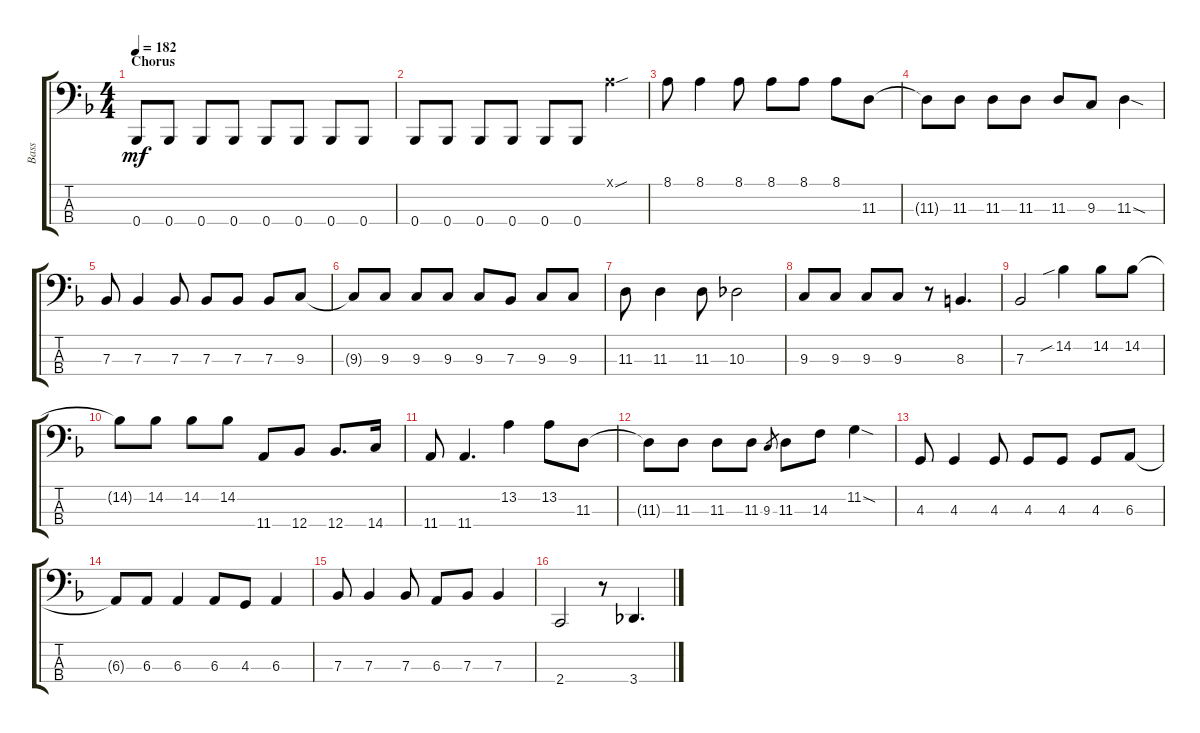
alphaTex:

\track ("Bass" "Bass") {instrument electricbassfinger}
\staff {score tabs}
\tuning (Db2 Ab1 Eb1 Bb0) {hide}
\ts (4 4)
\section ("" "Chorus")
\tempo 182
\clef f4
\ks f
0.4.8{dy mf} 0.4.8 0.4.8 0.4.8 0.4.8 0.4.8 0.4.8 0.4.8 |
0.4.8 0.4.8 0.4.8 0.4.8 0.4.8 0.4.8 8.1{sou x}.4 |
8.1.8 8.1.4 8.1.8 8.1.8 8.1.8 8.1.8 11.3.8 |
11.3{t}.8 11.3.8 11.3.8 11.3.8 11.3.8 9.3.8 11.3{sod}.4 |
7.3.8 7.3.4 7.3.8 7.3.8 7.3.8 7.3.8 9.3.8 |
9.3{t}.8 9.3.8 9.3.8 9.3.8 9.3.8 7.3.8 9.3.8 9.3.8 |
11.3.8 11.3.4 11.3.8 10.3.2 |
9.3.8 9.3.8 9.3.8 9.3.8 r.8 8.3.4{d} |
7.3.2 14.2{sib}.4 14.2.8 14.2.8 |
14.2{t}.8 14.2.8 14.2.8 14.2.8 11.4.8 12.4.8 12.4.8{d} 14.4.16 |
11.4.8 11.4.4{d} 13.2.4 13.2.8 11.3.8 |
11.3{t}.8 11.3.8 11.3.8 11.3.8 9.3.8{gr} 11.3.8 14.3.8 11.2{sod}.4 |
4.3.8 4.3.4 4.3.8 4.3.8 4.3.8 4.3.8 6.3.8 |
6.3{t}.8 6.3.8 6.3.4 6.3.8 4.3.8 6.3.4 |
7.3.8 7.3.4 7.3.8 6.3.8 7.3.8 7.3.4 |
2.4.2 r.8 3.4.4{d}
